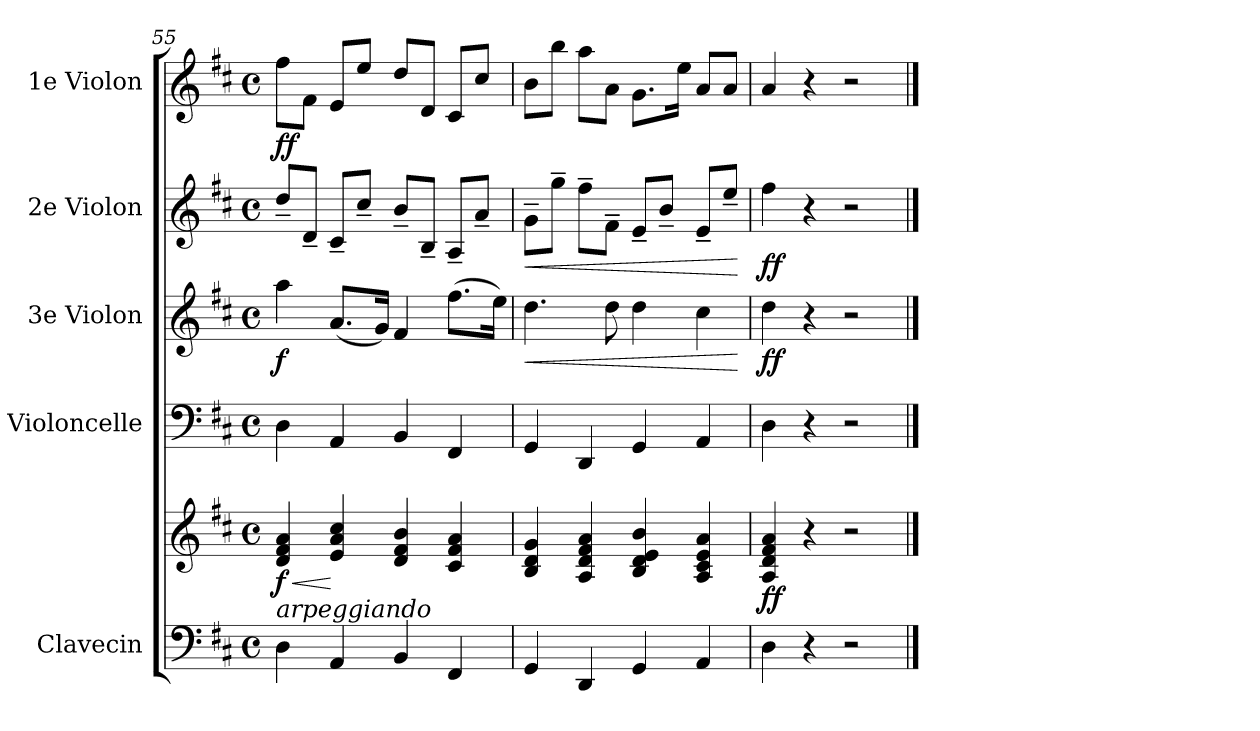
**kern	**kern	**dynam	**kern	**kern	**dynam	**kern	**dynam	**kern	**dynam
*part5	*part5	*part5	*part4	*part3	*part3	*part2	*part2	*part1	*part1
*staff6	*staff5	*staff5/6	*staff4	*staff3	*staff3	*staff2	*staff2	*staff1	*staff1
*I"Clavecin	*	*	*I"Violoncelle	*I"3e Violon	*	*I"2e Violon	*	*I"1e Violon	*
*	*	*	*I'Vc	*I'Vln	*	*I'Vln	*	*I'Vln	*
!!LO:LB:g=z
*clefF4	*clefG2	*	*clefF4	*clefG2	*	*clefG2	*	*clefG2	*
*k[f#c#]	*k[f#c#]	*	*k[f#c#]	*k[f#c#]	*	*k[f#c#]	*	*k[f#c#]	*
*M4/4	*M4/4	*	*M4/4	*M4/4	*	*M4/4	*	*M4/4	*
*met(c)	*met(c)	*	*met(c)	*met(c)	*	*met(c)	*	*met(c)	*
=55	=55	=55	=55	=55	=55	=55	=55	=55	=55
!	!LO:TX:b:i:t=arpeggiando	!	!	!	!	!	!	!	!
!	!	!LO:HP:b	!	!	!	!	!	!	!
!	!	!LO:DY:n=1:b	!	!	!LO:DY:b	!	!	!	!LO:DY:b
4D\	4d/ 4f#/ 4a/	< f	4D\	4aa\	f	8dd~/L	.	8ff#\L	ff
.	.	.	.	.	.	8d~/J	.	8f#\J	.
4AA/	4e/ 4a/ 4cc#/	[	4AA/	(8.a/L	.	8c#~/L	.	8e/L	.
.	.	.	.	.	.	8cc#~/J	.	8ee/J	.
.	.	.	.	16g/Jk)	.	.	.	.	.
4BB/	4d/ 4f#/ 4b/	.	4BB/	4f#/	.	8b~/L	.	8dd/L	.
.	.	.	.	.	.	8B~/J	.	8d/J	.
4FF#/	4c#/ 4f#/ 4a/	.	4FF#/	(>8.ff#\L	.	8A~/L	.	8c#/L	.
.	.	.	.	.	.	8a~/J	.	8cc#/J	.
.	.	.	.	16ee\Jk)	.	.	.	.	.
=56	=56	=56	=56	=56	=56	=56	=56	=56	=56
!	!	!	!	!	!LO:HP:b	!	!LO:HP:b	!	!
4GG/	4B/ 4d/ 4g/	.	4GG/	4.dd\	<	8g~\L	<	8b\L	.
.	.	.	.	.	.	8gg~\J	.	8bb\J	.
4DD/	4A/ 4d/ 4f#/ 4a/	.	4DD/	.	.	8ff#~\L	.	8aa\L	.
.	.	.	.	8dd\	.	8f#~\J	.	8a\J	.
4GG/	4B/ 4d/ 4e/ 4b/	.	4GG/	4dd\	.	8e~/L	.	8.g\L	.
.	.	.	.	.	.	8b~/J	.	.	.
.	.	.	.	.	.	.	.	16ee\Jk	.
4AA/	4A/ 4c#/ 4e/ 4a/	.	4AA/	4cc#\	.	8e~/L	.	8a/L	.
.	.	.	.	.	.	8ee~/J	.	8a/J	.
.	.	.	.	.	[	.	[	.	.
=57	=57	=57	=57	=57	=57	=57	=57	=57	=57
!	!	!LO:DY:b	!	!	!LO:DY:b	!	!LO:DY:b	!	!
4D\	4A/ 4d/ 4f#/ 4a/	ff	4D\	4dd\	ff	4ff#\	ff	4a/	.
4r	4r	.	4r	4r	.	4r	.	4r	.
2r	2r	.	2r	2r	.	2r	.	2r	.
==	==	==	==	==	==	==	==	==	==
*-	*-	*-	*-	*-	*-	*-	*-	*-	*-
